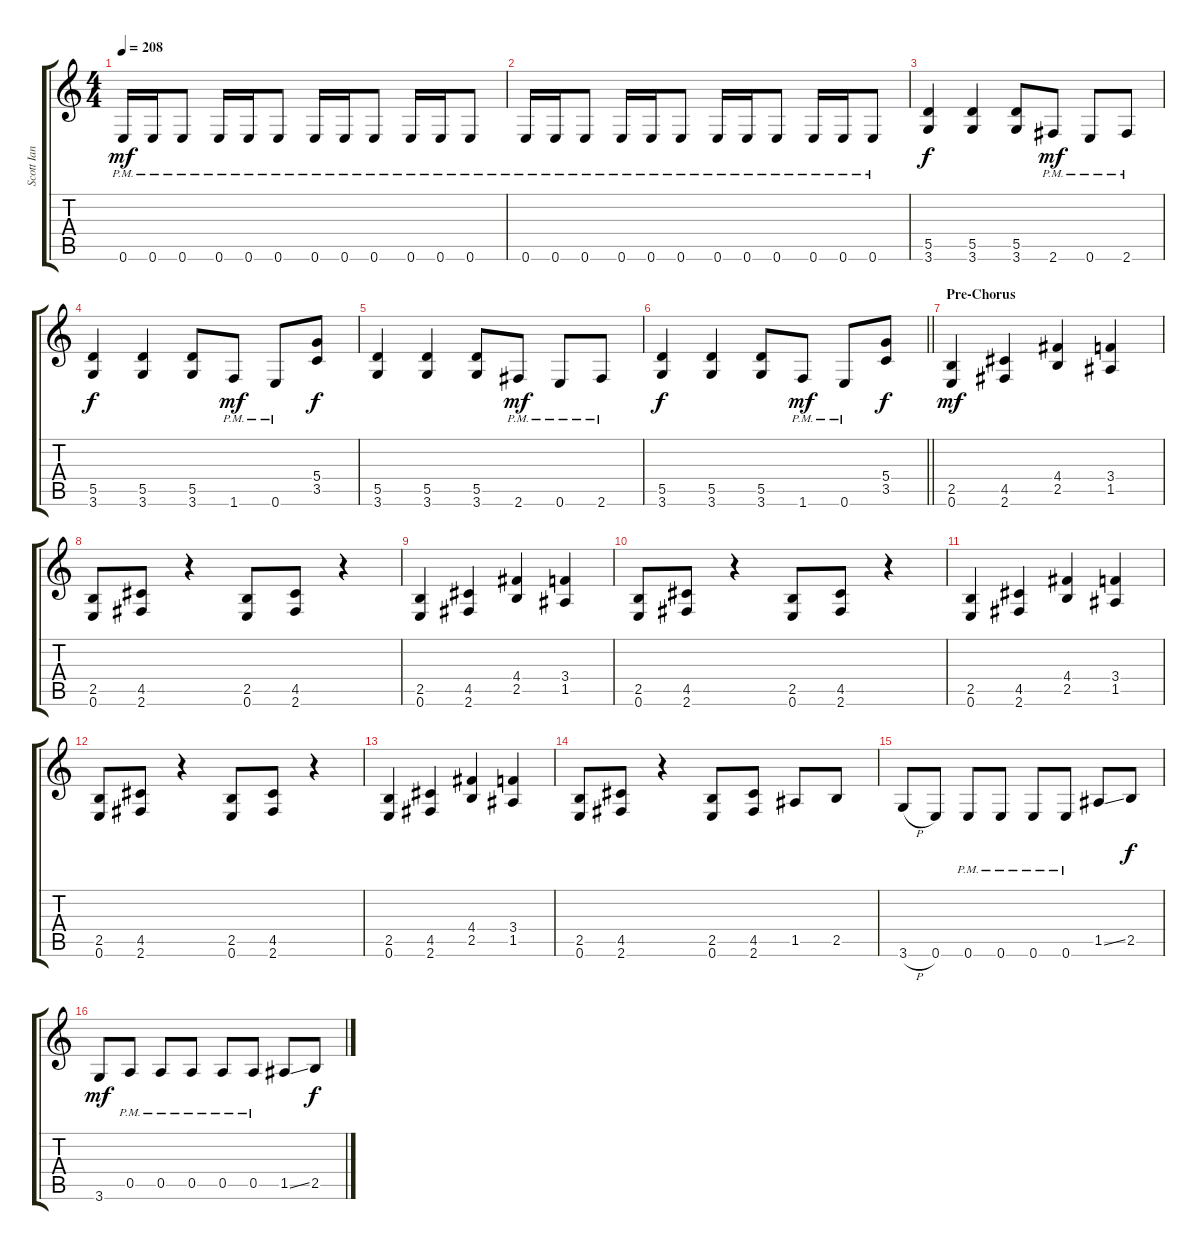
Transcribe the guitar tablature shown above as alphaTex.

\track ("Scott Ian" "Scott Ian") {instrument distortionguitar}
\staff {score tabs}
\tuning (E4 B3 G3 D3 A2 E2) {hide}
\ts (4 4)
\tempo 208
\clef g2
\ks c
0.6{pm}.16{dy mf} 0.6{pm}.16 0.6{pm}.8 0.6{pm}.16 0.6{pm}.16 0.6{pm}.8 0.6{pm}.16 0.6{pm}.16 0.6{pm}.8 0.6{pm}.16 0.6{pm}.16 0.6{pm}.8 |
0.6{pm}.16 0.6{pm}.16 0.6{pm}.8 0.6{pm}.16 0.6{pm}.16 0.6{pm}.8 0.6{pm}.16 0.6{pm}.16 0.6{pm}.8 0.6{pm}.16 0.6{pm}.16 0.6{pm}.8 |
(5.5 3.6).4{dy f} (5.5 3.6).4 (5.5 3.6).8 2.6{pm}.8{dy mf} 0.6{pm}.8 2.6{pm}.8 |
(5.5 3.6).4{dy f} (5.5 3.6).4 (5.5 3.6).8 1.6{pm}.8{dy mf} 0.6{pm}.8 (5.4 3.5).8{dy f} |
(5.5 3.6).4 (5.5 3.6).4 (5.5 3.6).8 2.6{pm}.8{dy mf} 0.6{pm}.8 2.6{pm}.8 |
\barLineRight lightlight
(5.5 3.6).4{dy f} (5.5 3.6).4 (5.5 3.6).8 1.6{pm}.8{dy mf} 0.6{pm}.8 (5.4 3.5).8{dy f} |
\section ("" "Pre-Chorus")
(2.5 0.6).4{dy mf} (4.5 2.6).4 (4.4 2.5).4 (3.4 1.5).4 |
(2.5 0.6).8 (4.5 2.6).8 r.4 (2.5 0.6).8 (4.5 2.6).8 r.4 |
(2.5 0.6).4 (4.5 2.6).4 (4.4 2.5).4 (3.4 1.5).4 |
(2.5 0.6).8 (4.5 2.6).8 r.4 (2.5 0.6).8 (4.5 2.6).8 r.4 |
(2.5 0.6).4 (4.5 2.6).4 (4.4 2.5).4 (3.4 1.5).4 |
(2.5 0.6).8 (4.5 2.6).8 r.4 (2.5 0.6).8 (4.5 2.6).8 r.4 |
(2.5 0.6).4 (4.5 2.6).4 (4.4 2.5).4 (3.4 1.5).4 |
(2.5 0.6).8 (4.5 2.6).8 r.4 (2.5 0.6).8 (4.5 2.6).8 1.5.8 2.5.8 |
3.6{h}.8 0.6.8 0.6{pm}.8 0.6{pm}.8 0.6{pm}.8 0.6{pm}.8 1.5{ss}.8 2.5.8{dy f} |
3.6.8{dy mf} 0.5{pm}.8 0.5{pm}.8 0.5{pm}.8 0.5{pm}.8 0.5{pm}.8 1.5{ss}.8 2.5.8{dy f}
